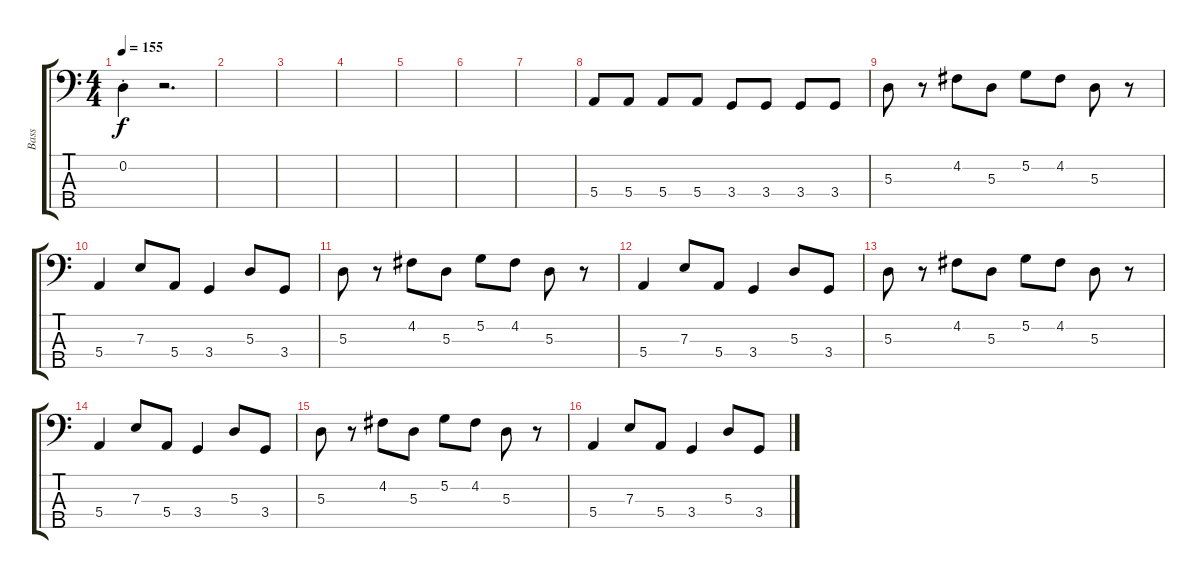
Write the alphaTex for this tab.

\track ("Bass" "Bass") {instrument electricbassfinger}
\staff {score tabs}
\tuning (G2 D2 A1 E1 B0) {hide}
\ts (4 4)
\tempo 155
\clef f4
\ks c
0.2{st}.4{dy f} r.2{d} |
|
|
|
|
|
|
5.4.8 5.4.8 5.4.8 5.4.8 3.4.8 3.4.8 3.4.8 3.4.8 |
5.3.8 r.8 4.2.8 5.3.8 5.2.8 4.2.8 5.3.8 r.8 |
5.4.4 7.3.8 5.4.8 3.4.4 5.3.8 3.4.8 |
5.3.8 r.8 4.2.8 5.3.8 5.2.8 4.2.8 5.3.8 r.8 |
5.4.4 7.3.8 5.4.8 3.4.4 5.3.8 3.4.8 |
5.3.8 r.8 4.2.8 5.3.8 5.2.8 4.2.8 5.3.8 r.8 |
5.4.4 7.3.8 5.4.8 3.4.4 5.3.8 3.4.8 |
5.3.8 r.8 4.2.8 5.3.8 5.2.8 4.2.8 5.3.8 r.8 |
5.4.4 7.3.8 5.4.8 3.4.4 5.3.8 3.4.8
